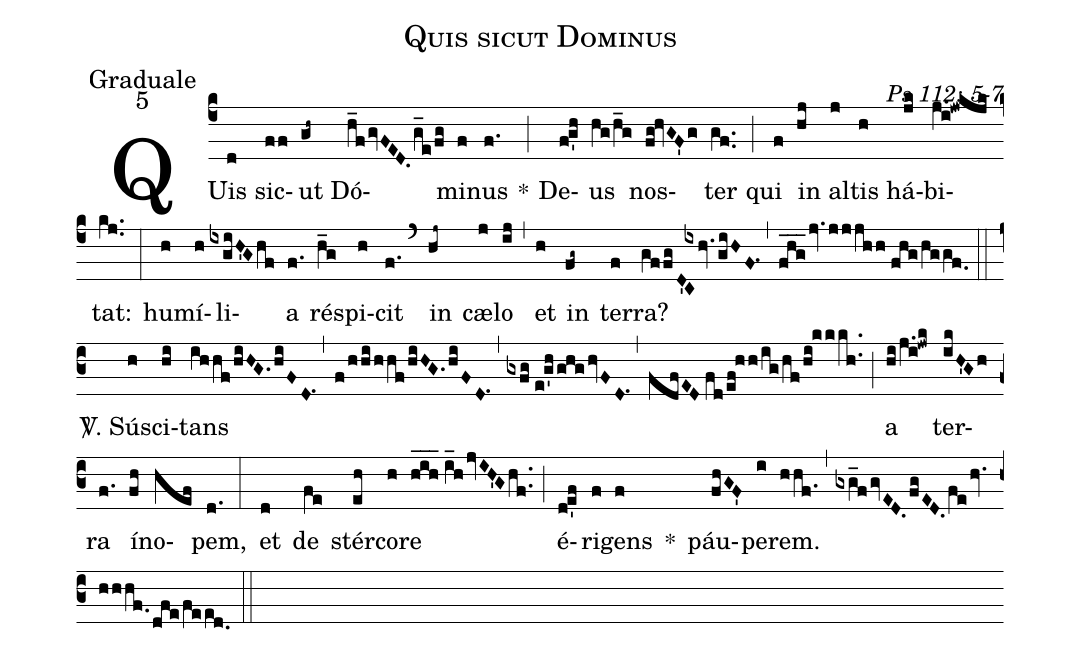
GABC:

name: Quis sicut Dominus;
office-part: Graduale;
mode: 5;
commentary: Ps 112: 5-7;
%%
(c4) QUis(d) sic(ff)ut(gh~) Dó(h_f/gvFED./g_e/fg)mi(f)nus(f.) *(;) De(f!g'h)us(hg/h_g) nos(fg!hvGF'g)ter(gf..) (;) qui(f) in(hj) al(j)tis(h) há(jk)bi(j.i!jwkjk)tat:(kj..) (:)
hu(h)mí(h)li(ixgiH'G/hf)a(f.) ré(h_g)spi(h)cit(f.) (`) in(hj~) cæ(j)lo(ij) (,) et(h) in(fg~) ter(f)ra?(gf/fgD0'/[-0.5]{ix}C2hv./giHF.1) (,) (fhg___/jv.jjjhh//fhg/hggf.0) (z0::c3)
<sp>V/</sp>. Sú(h)sci(hi)tans(ihhf/hiHG./hiFD.1) (,) (f/hhi/hhf/hiHG./hiFD.1) (,) (gxfg//e!g'h/ghg/hvFD.1) (,) (fdfED//fd/ef!hh/ig/hf/hi!kkkh..) (;) a(hi/j.i!jwk) ter(ikH'Gh)ra(f.) ín(fh)o(hef)pem,(d.) (:)
et(d) de(fe) stér(eh)co(h)re(h_i_h_2//i_h/jvIH'G/hf..) (;) é(d!e'f)ri(f)gens(f) *() páu(fhGF')pe(i)rem.(hhf.) (,) (gxg_f/gvED./fgED./fe/hv.hhhf.0/dfe/feed.0) (::)
